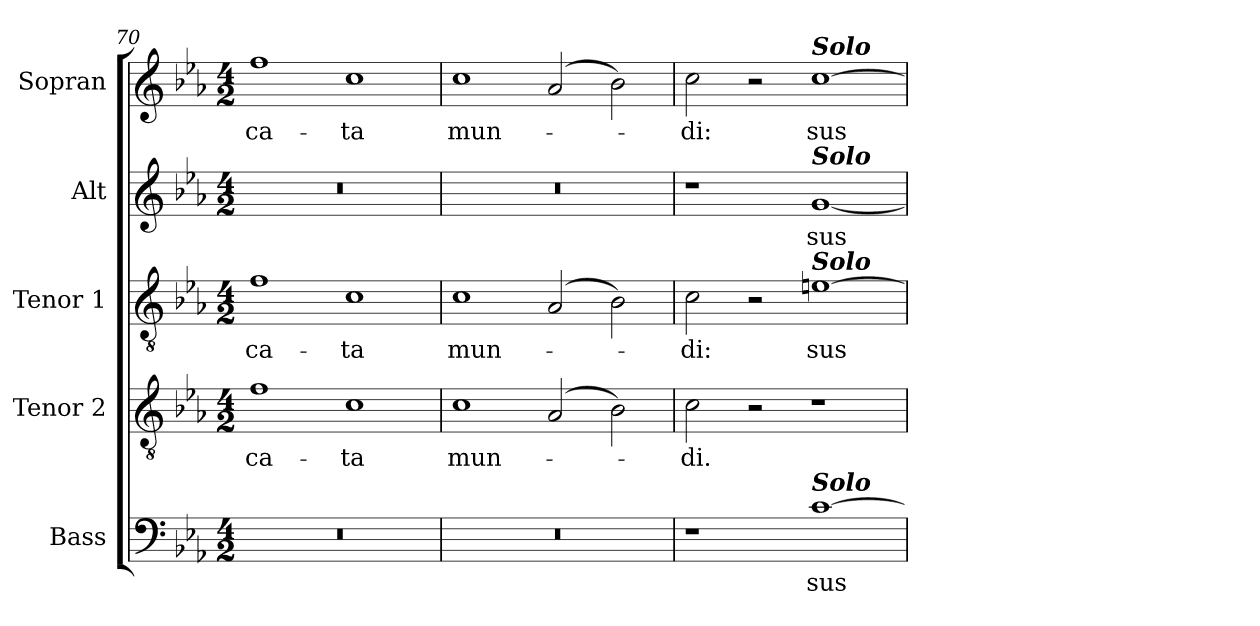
**kern	**text	**kern	**text	**kern	**text	**kern	**text	**kern	**text
*part5	*part5	*part4	*part4	*part3	*part3	*part2	*part2	*part1	*part1
*staff5	*staff5	*staff4	*staff4	*staff3	*staff3	*staff2	*staff2	*staff1	*staff1
*I"Bass	*	*I"Tenor 2	*	*I"Tenor 1	*	*I"Alt	*	*I"Sopran	*
*I'B.	*	*I'T. 2	*	*I'T. 1	*	*I'A.	*	*I'S.	*
*clefF4	*	*clefGv2	*	*clefGv2	*	*clefG2	*	*clefG2	*
*k[b-e-a-]	*	*k[b-e-a-]	*	*k[b-e-a-]	*	*k[b-e-a-]	*	*k[b-e-a-]	*
*E-:	*	*E-:	*	*E-:	*	*E-:	*	*E-:	*
*M4/2	*	*M4/2	*	*M4/2	*	*M4/2	*	*M4/2	*
=70	=70	=70	=70	=70	=70	=70	=70	=70	=70
!	!	!	!LO:LY:b	!	!LO:LY:b	!	!	!	!LO:LY:b
0r	.	1f	-ca-	1f	-ca-	0r	.	1ff	-ca-
!	!	!	!LO:LY:b	!	!LO:LY:b	!	!	!	!LO:LY:b
.	.	1c	-ta	1c	-ta	.	.	1cc	-ta
=71	=71	=71	=71	=71	=71	=71	=71	=71	=71
!	!	!	!LO:LY:b	!	!LO:LY:b	!	!	!	!LO:LY:b
0r	.	1c	mun-	1c	mun-	0r	.	1cc	mun-
.	.	(2A-/	.	(2A-/	.	.	.	(2a-/	.
.	.	2B-\)	.	2B-\)	.	.	.	2b-\)	.
!!LO:LB:g=z
=72	=72	=72	=72	=72	=72	=72	=72	=72	=72
!	!	!	!LO:LY:b	!	!LO:LY:b	!	!	!	!LO:LY:b
1r	.	2c\	-di.	2c\	-di:	1r	.	2cc\	-di:
.	.	2r	.	2r	.	.	.	2r	.
!	!	!	!	!	!	!	!	!LO:TX:a:Bi:t=Solo	!
!	!	!	!	!	!	!LO:TX:a:Bi:t=Solo	!	!	!
!	!	!	!	!LO:TX:a:Bi:t=Solo	!	!	!	!	!
!LO:TX:a:Bi:t=Solo	!	!	!	!	!	!	!	!	!
!	!LO:LY:b	!	!	!	!LO:LY:b	!	!LO:LY:b	!	!LO:LY:b
[1c	sus-	1r	.	[1en	sus-	[1g	sus-	[1cc	sus-
=	=	=	=	=	=	=	=	=	=
*-	*-	*-	*-	*-	*-	*-	*-	*-	*-
